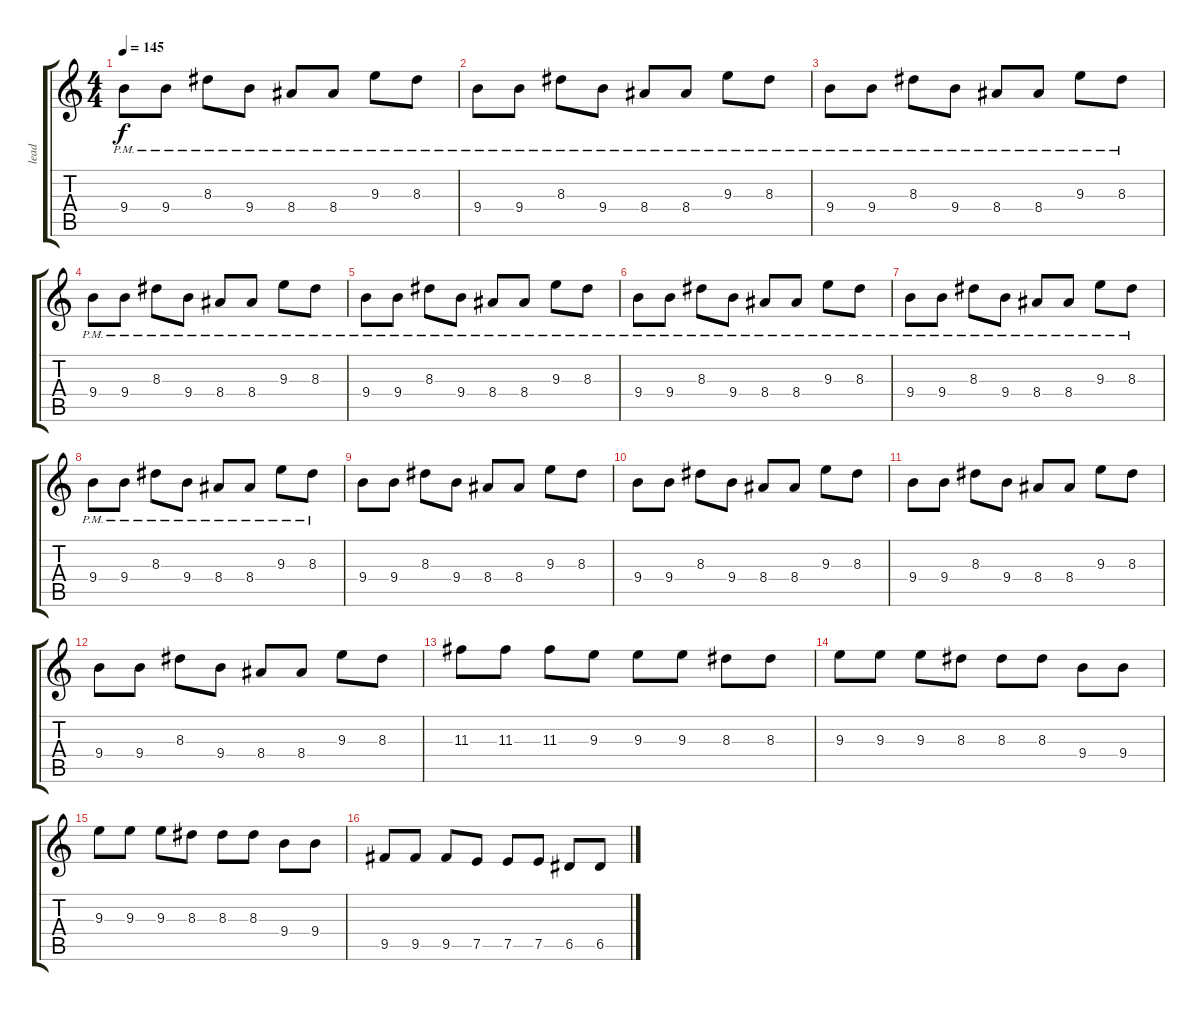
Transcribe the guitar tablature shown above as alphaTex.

\track ("lead" "lead") {instrument electricguitarmuted}
\staff {score tabs}
\tuning (E4 B3 G3 D3 A2 E2) {hide}
\ts (4 4)
\tempo 145
\clef g2
\ks c
9.4{pm}.8{dy f volume 7 instrument electricguitarclean} 9.4{pm}.8 8.3{pm}.8 9.4{pm}.8 8.4{pm}.8 8.4{pm}.8 9.3{pm}.8 8.3{pm}.8 |
9.4{pm}.8{instrument electricguitarclean} 9.4{pm}.8 8.3{pm}.8 9.4{pm}.8 8.4{pm}.8 8.4{pm}.8 9.3{pm}.8 8.3{pm}.8 |
9.4{pm}.8{instrument electricguitarclean} 9.4{pm}.8 8.3{pm}.8 9.4{pm}.8 8.4{pm}.8 8.4{pm}.8 9.3{pm}.8 8.3{pm}.8 |
9.4{pm}.8{instrument electricguitarclean} 9.4{pm}.8 8.3{pm}.8 9.4{pm}.8 8.4{pm}.8 8.4{pm}.8 9.3{pm}.8 8.3{pm}.8 |
9.4{pm}.8{volume 10 instrument electricguitarclean} 9.4{pm}.8 8.3{pm}.8 9.4{pm}.8 8.4{pm}.8 8.4{pm}.8 9.3{pm}.8 8.3{pm}.8 |
9.4{pm}.8{instrument electricguitarclean} 9.4{pm}.8 8.3{pm}.8 9.4{pm}.8 8.4{pm}.8 8.4{pm}.8 9.3{pm}.8 8.3{pm}.8 |
9.4{pm}.8{instrument electricguitarclean} 9.4{pm}.8 8.3{pm}.8 9.4{pm}.8 8.4{pm}.8 8.4{pm}.8 9.3{pm}.8 8.3{pm}.8 |
9.4{pm}.8{instrument electricguitarclean} 9.4{pm}.8 8.3{pm}.8 9.4{pm}.8 8.4{pm}.8 8.4{pm}.8 9.3{pm}.8 8.3{pm}.8 |
9.4.8{volume 10 instrument electricguitarclean} 9.4.8 8.3.8 9.4.8 8.4.8 8.4.8 9.3.8 8.3.8 |
9.4.8{volume 11 instrument electricguitarclean} 9.4.8 8.3.8 9.4.8 8.4.8 8.4.8 9.3.8 8.3.8 |
9.4.8{volume 12 instrument electricguitarclean} 9.4.8 8.3.8 9.4.8 8.4.8 8.4.8 9.3.8 8.3.8 |
9.4.8{volume 13 instrument electricguitarclean} 9.4.8 8.3.8 9.4.8 8.4.8 8.4.8 9.3.8 8.3.8 |
11.3.8{volume 12 instrument distortionguitar} 11.3.8 11.3.8 9.3.8 9.3.8 9.3.8 8.3.8 8.3.8 |
9.3.8 9.3.8 9.3.8 8.3.8 8.3.8 8.3.8 9.4.8 9.4.8 |
9.3.8 9.3.8 9.3.8 8.3.8 8.3.8 8.3.8 9.4.8 9.4.8 |
9.5.8 9.5.8 9.5.8 7.5.8 7.5.8 7.5.8 6.5.8 6.5.8
